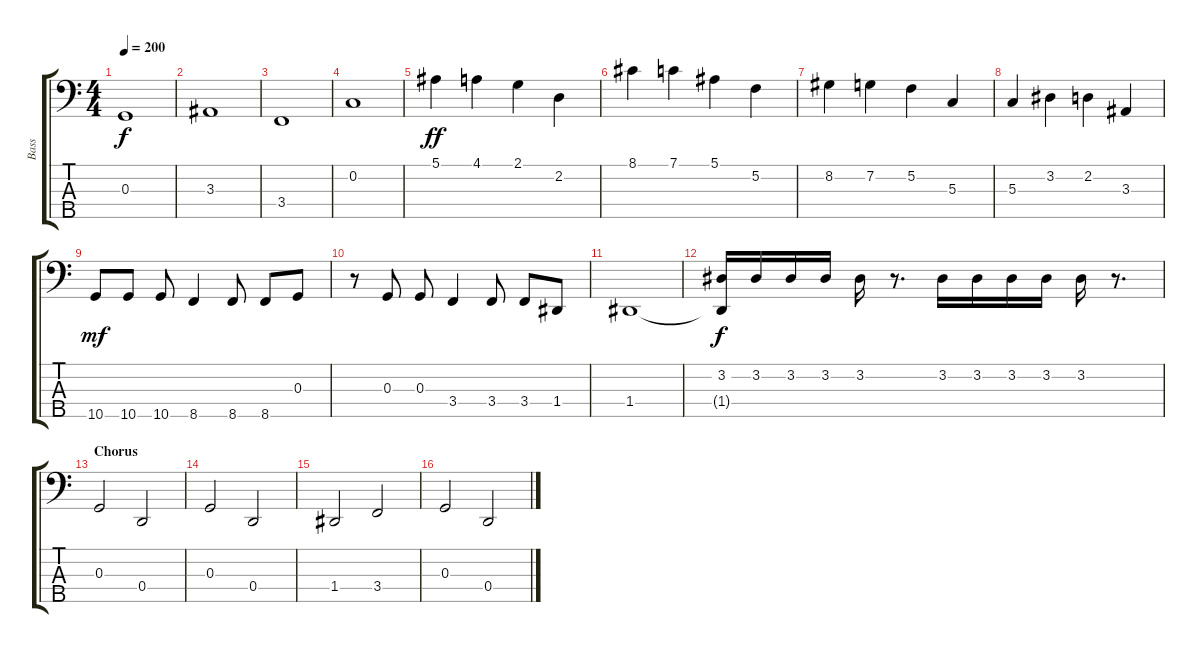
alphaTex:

\track ("Bass" "Bass") {instrument electricbasspick}
\staff {score tabs}
\tuning (F2 C2 G1 D1 A0) {hide}
\ts (4 4)
\tempo 200
\clef f4
\ks c
0.3.1{dy f} |
3.3.1 |
3.4.1 |
0.2.1 |
5.1.4{dy ff} 4.1.4 2.1.4 2.2.4 |
8.1.4 7.1.4 5.1.4 5.2.4 |
8.2.4 7.2.4 5.2.4 5.3.4 |
5.3.4 3.2.4 2.2.4 3.3.4 |
10.5.8{dy mf} 10.5.8 10.5.8 8.5.4 8.5.8 8.5.8 0.3.8 |
r.8 0.3.8 0.3.8 3.4.4 3.4.8 3.4.8 1.4.8 |
1.4.1 |
(3.2 1.4{t}).16{dy f} 3.2.16 3.2.16 3.2.16 3.2.16 r.8{d} 3.2.16 3.2.16 3.2.16 3.2.16 3.2.16 r.8{d} |
\section ("" "Chorus")
0.3.2 0.4.2 |
0.3.2 0.4.2 |
1.4.2 3.4.2 |
0.3.2 0.4.2
